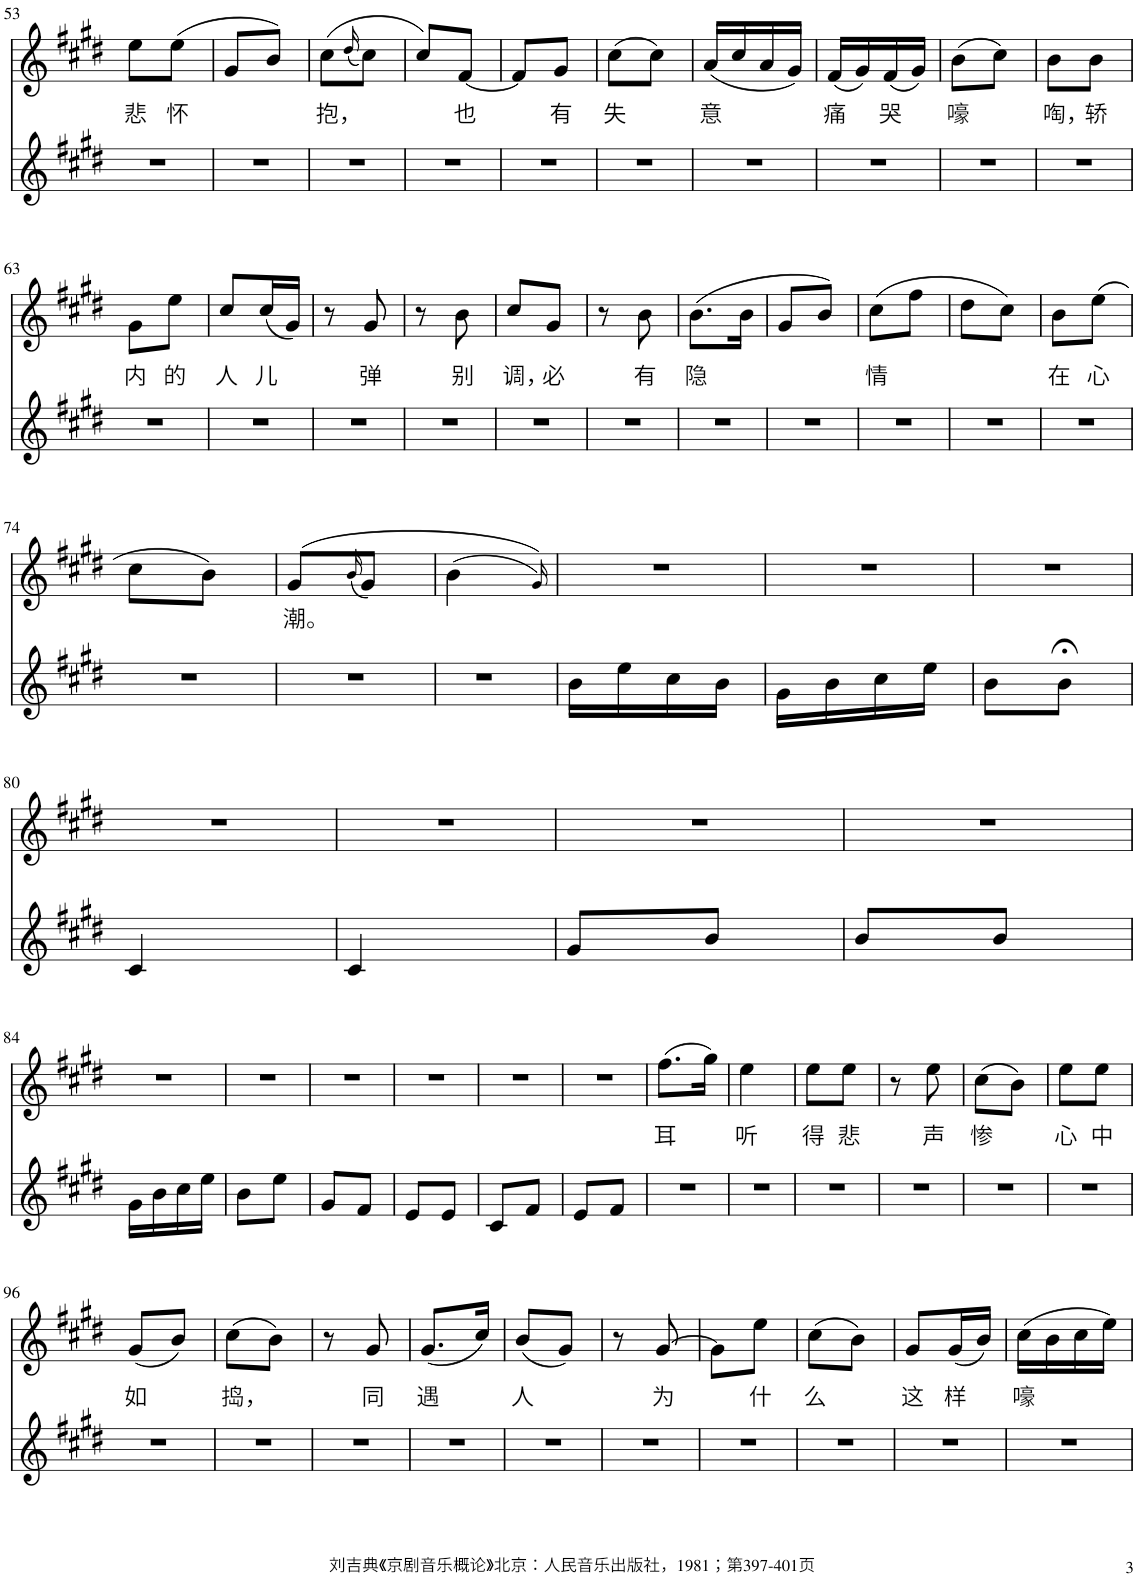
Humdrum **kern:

**kern	**kern	**text
*part2	*part1	*part1
*staff2	*staff1	*staff1
*I"Piano	*I"Piano	*
*I'Pno	*I'Pno	*
!!LO:PB:g=z
*clefG2	*clefG2	*
*k[f#c#g#d#]	*k[f#c#g#d#]	*
*M1/4	*M1/4	*
=53	=53	=53
!	!	!LO:LY:b
4r	8ee\L	悲
!	!	!LO:LY:b
.	(8ee\J	怀
=54	=54	=54
4r	8g#/L	.
.	8b/J)	.
=55	=55	=55
!	!	!LO:LY:b
4r	(8cc#\L	抱，
.	(16qdd#/	.
.	8cc#\J)	.
=56	=56	=56
4r	8cc#/L)	.
!	!	!LO:LY:b
.	[8f#/J	也
=57	=57	=57
4r	8f#/L]	.
!	!	!LO:LY:b
.	8g#/J	有
=58	=58	=58
!	!	!LO:LY:b
4r	(8cc#\L	失
.	8cc#\J)	.
=59	=59	=59
!	!	!LO:LY:b
4r	(16a/LL	意
.	16cc#/	.
.	16a/	.
.	16g#/JJ)	.
=60	=60	=60
!	!	!LO:LY:b
4r	(16f#/LL	痛
.	16g#/)	.
!	!	!LO:LY:b
.	(16f#/	哭
.	16g#/JJ)	.
=61	=61	=61
!	!	!LO:LY:b
4r	(8b\L	嚎
.	8cc#\J)	.
=62	=62	=62
!	!	!LO:LY:b
4r	8b\L	啕，
!	!	!LO:LY:b
.	8b\J	轿
!!LO:LB:g=z
=63	=63	=63
!	!	!LO:LY:b
4r	8g#\L	内
!	!	!LO:LY:b
.	8ee\J	的
=64	=64	=64
!	!	!LO:LY:b
4r	8cc#/L	人
!	!	!LO:LY:b
.	(16cc#/L	儿
.	16g#/JJ)	.
=65	=65	=65
4r	8r	.
!	!	!LO:LY:b
.	8g#/	弹
=66	=66	=66
4r	8r	.
!	!	!LO:LY:b
.	8b\	别
=67	=67	=67
!	!	!LO:LY:b
4r	8cc#/L	调，
!	!	!LO:LY:b
.	8g#/J	必
=68	=68	=68
4r	8r	.
!	!	!LO:LY:b
.	8b\	有
=69	=69	=69
!	!	!LO:LY:b
4r	(8.b\L	隐
.	16b\Jk	.
=70	=70	=70
4r	8g#/L	.
.	8b/J)	.
=71	=71	=71
!	!	!LO:LY:b
4r	(8cc#\L	情
.	8ff#\J	.
=72	=72	=72
4r	8dd#\L	.
.	8cc#\J)	.
=73	=73	=73
!	!	!LO:LY:b
4r	8b\L	在
!	!	!LO:LY:b
.	(8ee\J	心
!!LO:LB:g=z
=74	=74	=74
4r	8cc#\L	.
.	8b\J)	.
=75	=75	=75
!	!	!LO:LY:b
4r	(8g#/L	潮。
.	(16qb/	.
.	8g#/J)	.
=76	=76	=76
4r	(4b\	.
.	16qg#/))	.
=77	=77	=77
16b\LL	4r	.
16ee\	.	.
16cc#\	.	.
16b\JJ	.	.
=78	=78	=78
16g#\LL	4r	.
16b\	.	.
16cc#\	.	.
16ee\JJ	.	.
=79	=79	=79
8b\L	4r	.
8b;<\J	.	.
!!LO:LB:g=z
=80	=80	=80
4c#/	4r	.
=81	=81	=81
4c#/	4r	.
=82	=82	=82
8g#/L	4r	.
8b/J	.	.
=83	=83	=83
8b/L	4r	.
8b/J	.	.
!!LO:LB:g=z
=84	=84	=84
16g#\LL	4r	.
16b\	.	.
16cc#\	.	.
16ee\JJ	.	.
=85	=85	=85
8b\L	4r	.
8ee\J	.	.
=86	=86	=86
8g#/L	4r	.
8f#/J	.	.
=87	=87	=87
8e/L	4r	.
8e/J	.	.
=88	=88	=88
8c#/L	4r	.
8f#/J	.	.
=89	=89	=89
8e/L	4r	.
8f#/J	.	.
=90	=90	=90
!	!	!LO:LY:b
4r	(8.ff#\L	耳
.	16gg#\Jk)	.
=91	=91	=91
!	!	!LO:LY:b
4r	4ee\	听
=92	=92	=92
!	!	!LO:LY:b
4r	8ee\L	得
!	!	!LO:LY:b
.	8ee\J	悲
=93	=93	=93
4r	8r	.
!	!	!LO:LY:b
.	8ee\	声
=94	=94	=94
!	!	!LO:LY:b
4r	(8cc#\L	惨
.	8b\J)	.
=95	=95	=95
!	!	!LO:LY:b
4r	8ee\L	心
!	!	!LO:LY:b
.	8ee\J	中
!!LO:LB:g=z
=96	=96	=96
!	!	!LO:LY:b
4r	(8g#/L	如
.	8b/J)	.
=97	=97	=97
!	!	!LO:LY:b
4r	(8cc#\L	捣，
.	8b\J)	.
=98	=98	=98
4r	8r	.
!	!	!LO:LY:b
.	8g#/	同
=99	=99	=99
!	!	!LO:LY:b
4r	(8.g#/L	遇
.	16cc#/Jk)	.
=100	=100	=100
!	!	!LO:LY:b
4r	(8b/L	人
.	8g#/J)	.
=101	=101	=101
4r	8r	.
!	!	!LO:LY:b
.	[8g#/	为
=102	=102	=102
4r	8g#\L]	.
!	!	!LO:LY:b
.	8ee\J	什
=103	=103	=103
!	!	!LO:LY:b
4r	(8cc#\L	么
.	8b\J)	.
=104	=104	=104
!	!	!LO:LY:b
4r	8g#/L	这
!	!	!LO:LY:b
.	(16g#/L	样
.	16b/JJ)	.
=105	=105	=105
!	!	!LO:LY:b
4r	(16cc#\LL	嚎
.	16b\	.
.	16cc#\	.
.	16ee\JJ)	.
=	=	=
*-	*-	*-
